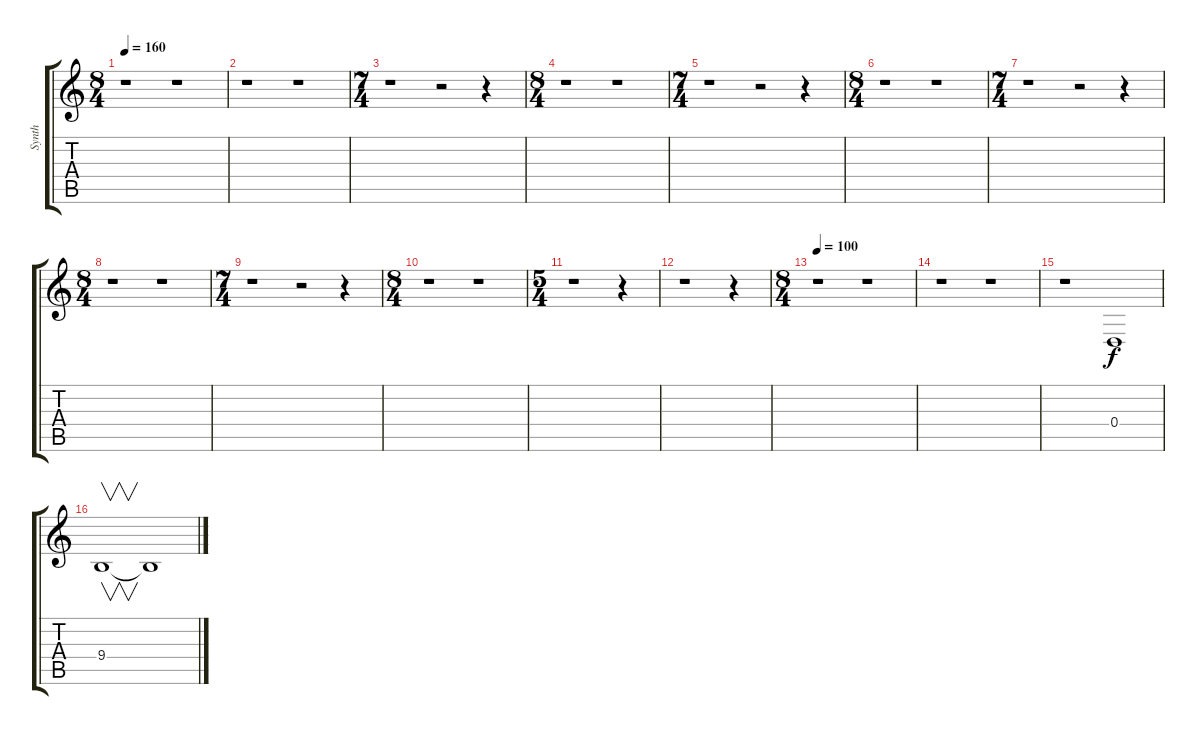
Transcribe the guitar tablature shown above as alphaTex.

\track ("Synth" "Synth") {instrument fx2soundtrack}
\staff {score tabs}
\tuning (E4 B3 G3 D3 A2 E2) {hide}
\ts (8 4)
\tempo 160
\clef g2
\ks c
r.1{dy f} r.1 |
r.1 r.1 |
\ts (7 4)
r.1 r.2 r.4 |
\ts (8 4)
r.1 r.1 |
\ts (7 4)
r.1 r.2 r.4 |
\ts (8 4)
r.1 r.1 |
\ts (7 4)
r.1 r.2 r.4 |
\ts (8 4)
r.1 r.1 |
\ts (7 4)
r.1 r.2 r.4 |
\ts (8 4)
r.1 r.1 |
\ts (5 4)
r.1 r.4 |
r.1 r.4 |
\ts (8 4)
\tempo 100
r.1 r.1 |
r.1 r.1 |
r.1 0.4.1 |
9.4.1{v} 9.4{t}.1
